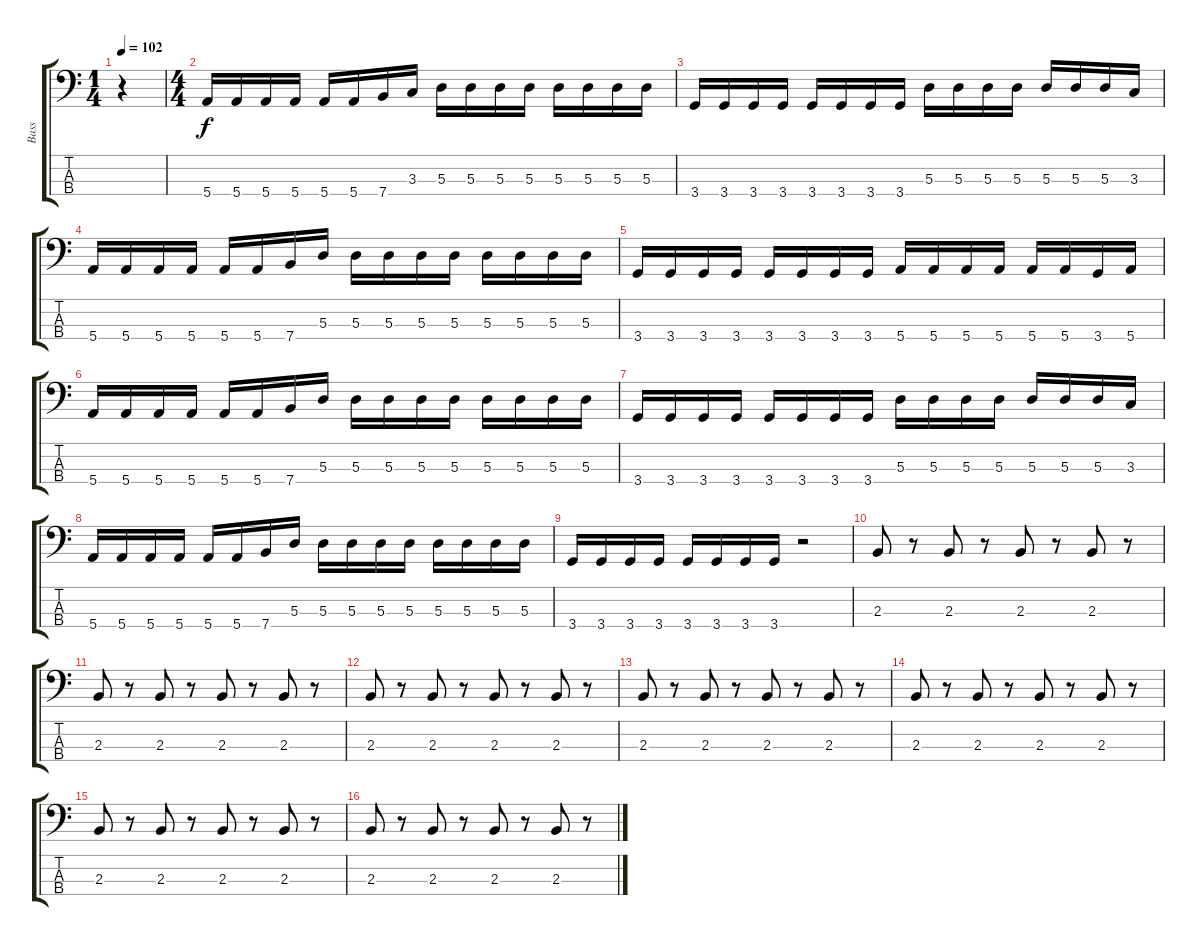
\track ("Bass" "Bass") {instrument electricbassfinger}
\staff {score tabs}
\tuning (G2 D2 A1 E1) {hide}
\ts (1 4)
\tempo 102
\clef f4
\ks c
r.4{dy f instrument electricbassfinger} |
\ts (4 4)
5.4.16 5.4.16 5.4.16 5.4.16 5.4.16 5.4.16 7.4.16 3.3.16 5.3.16 5.3.16 5.3.16 5.3.16 5.3.16 5.3.16 5.3.16 5.3.16 |
3.4.16 3.4.16 3.4.16 3.4.16 3.4.16 3.4.16 3.4.16 3.4.16 5.3.16 5.3.16 5.3.16 5.3.16 5.3.16 5.3.16 5.3.16 3.3.16 |
5.4.16 5.4.16 5.4.16 5.4.16 5.4.16 5.4.16 7.4.16 5.3.16 5.3.16 5.3.16 5.3.16 5.3.16 5.3.16 5.3.16 5.3.16 5.3.16 |
3.4.16 3.4.16 3.4.16 3.4.16 3.4.16 3.4.16 3.4.16 3.4.16 5.4.16 5.4.16 5.4.16 5.4.16 5.4.16 5.4.16 3.4.16 5.4.16 |
5.4.16 5.4.16 5.4.16 5.4.16 5.4.16 5.4.16 7.4.16 5.3.16 5.3.16 5.3.16 5.3.16 5.3.16 5.3.16 5.3.16 5.3.16 5.3.16 |
3.4.16 3.4.16 3.4.16 3.4.16 3.4.16 3.4.16 3.4.16 3.4.16 5.3.16 5.3.16 5.3.16 5.3.16 5.3.16 5.3.16 5.3.16 3.3.16 |
5.4.16 5.4.16 5.4.16 5.4.16 5.4.16 5.4.16 7.4.16 5.3.16 5.3.16 5.3.16 5.3.16 5.3.16 5.3.16 5.3.16 5.3.16 5.3.16 |
3.4.16 3.4.16 3.4.16 3.4.16 3.4.16 3.4.16 3.4.16 3.4.16 r.2 |
2.3.8 r.8 2.3.8 r.8 2.3.8 r.8 2.3.8 r.8 |
2.3.8 r.8 2.3.8 r.8 2.3.8 r.8 2.3.8 r.8 |
2.3.8 r.8 2.3.8 r.8 2.3.8 r.8 2.3.8 r.8 |
2.3.8 r.8 2.3.8 r.8 2.3.8 r.8 2.3.8 r.8 |
2.3.8 r.8 2.3.8 r.8 2.3.8 r.8 2.3.8 r.8 |
2.3.8 r.8 2.3.8 r.8 2.3.8 r.8 2.3.8 r.8 |
2.3.8 r.8 2.3.8 r.8 2.3.8 r.8 2.3.8 r.8
